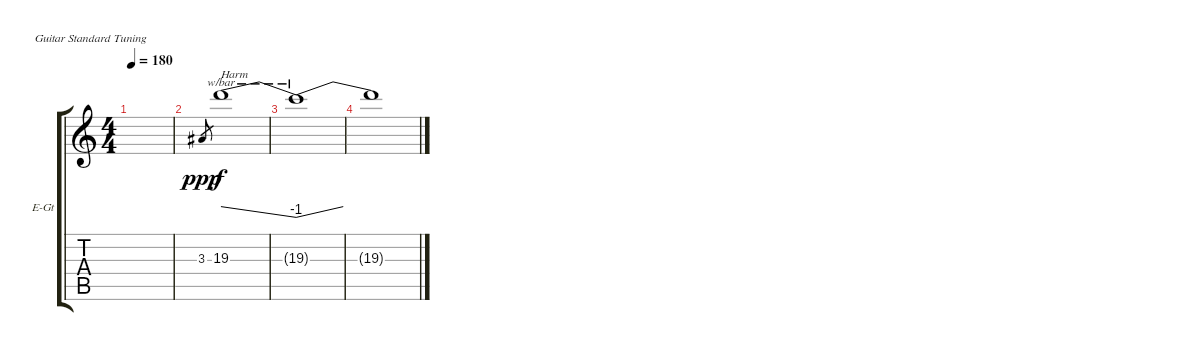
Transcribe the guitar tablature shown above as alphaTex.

\bracketExtendMode groupsimilarinstruments
\firstSystemTrackNameOrientation horizontal
\otherSystemsTrackNameOrientation horizontal
\track ("Gtr Solo 1" "E-Gt") {instrument distortionguitar}
\staff {score tabs}
\tuning (E4 B3 G3 D3 A2 E2)
\ts (4 4)
\tempo 180
\clef g2
\ks c
|
3.3.8{gr dy ppp} 19.3.1{tbe (dive default 0 0 60 -4) txt "Harm" dy f} |
19.3{t}.1{tbe (dive default 0 -4 60 0)} |
19.3{t}.1
